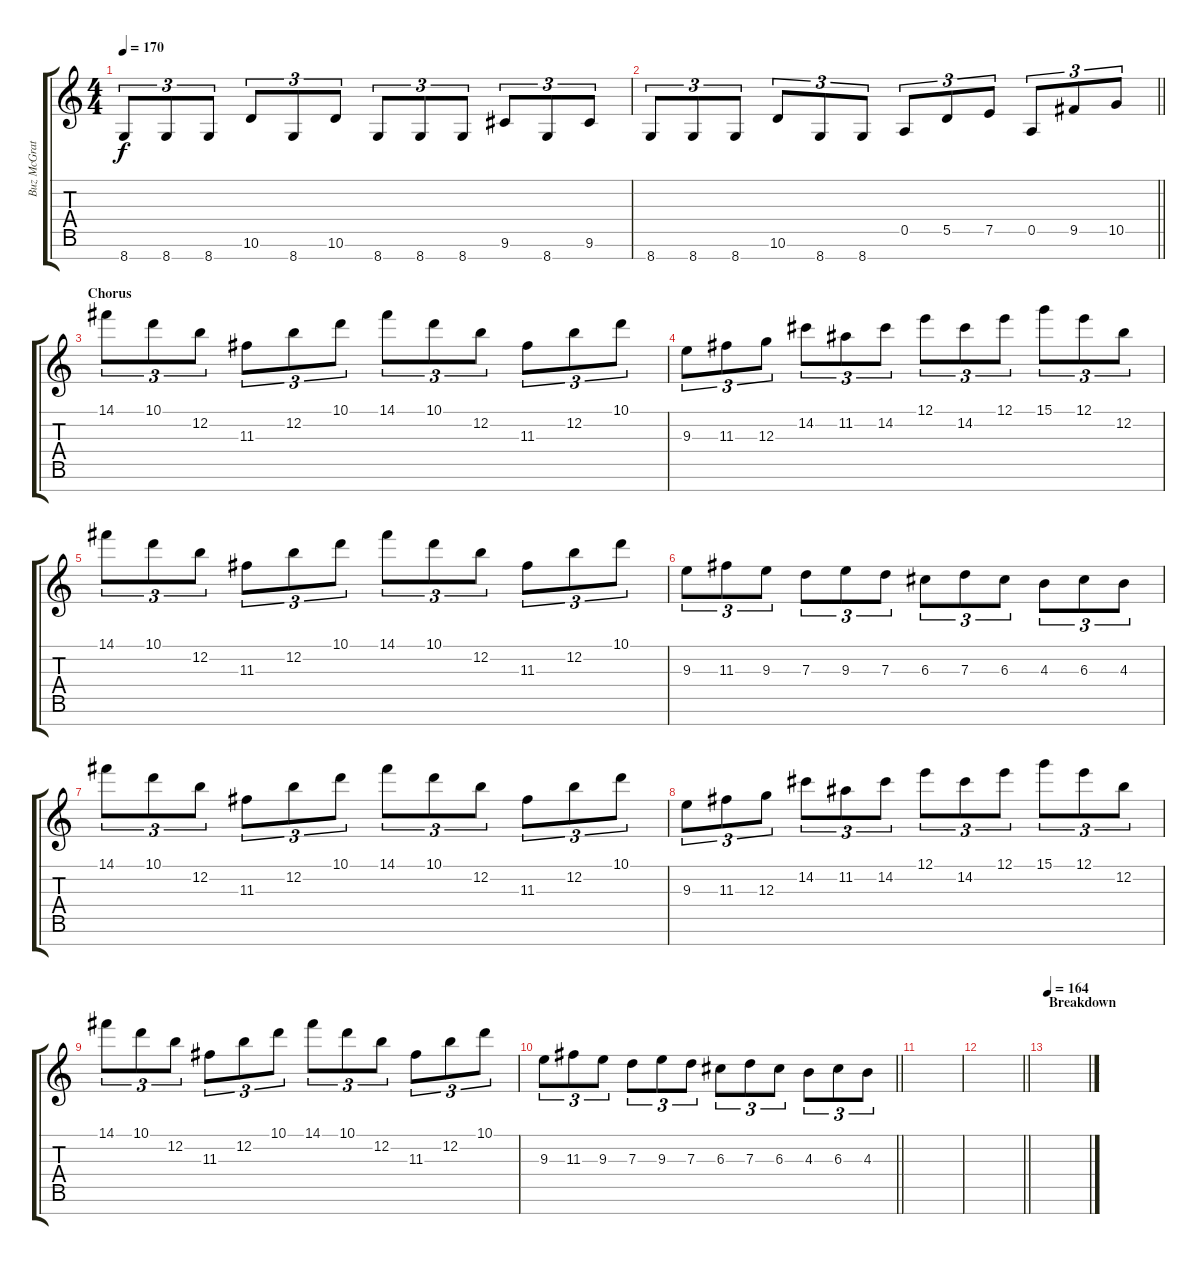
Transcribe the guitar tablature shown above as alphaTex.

\track ("Buz McGrath" "Buz McGrat") {instrument overdrivenguitar}
\staff {score tabs}
\tuning (E4 B3 G3 D3 A2 E2 B1) {hide}
\ts (4 4)
\tempo 170
\clef g2
\ks c
8.7.8{tu (3 2) dy f} 8.7.8{tu (3 2)} 8.7.8{tu (3 2)} 10.6.8{tu (3 2)} 8.7.8{tu (3 2)} 10.6.8{tu (3 2)} 8.7.8{tu (3 2)} 8.7.8{tu (3 2)} 8.7.8{tu (3 2)} 9.6.8{tu (3 2)} 8.7.8{tu (3 2)} 9.6.8{tu (3 2)} |
\barLineRight lightlight
8.7.8{tu (3 2)} 8.7.8{tu (3 2)} 8.7.8{tu (3 2)} 10.6.8{tu (3 2)} 8.7.8{tu (3 2)} 8.7.8{tu (3 2)} 0.5.8{tu (3 2)} 5.5.8{tu (3 2)} 7.5.8{tu (3 2)} 0.5.8{tu (3 2)} 9.5.8{tu (3 2)} 10.5.8{tu (3 2)} |
\section ("" "Chorus")
14.1.8{tu (3 2)} 10.1.8{tu (3 2)} 12.2.8{tu (3 2)} 11.3.8{tu (3 2)} 12.2.8{tu (3 2)} 10.1.8{tu (3 2)} 14.1.8{tu (3 2)} 10.1.8{tu (3 2)} 12.2.8{tu (3 2)} 11.3.8{tu (3 2)} 12.2.8{tu (3 2)} 10.1.8{tu (3 2)} |
9.3.8{tu (3 2)} 11.3.8{tu (3 2)} 12.3.8{tu (3 2)} 14.2.8{tu (3 2)} 11.2.8{tu (3 2)} 14.2.8{tu (3 2)} 12.1.8{tu (3 2)} 14.2.8{tu (3 2)} 12.1.8{tu (3 2)} 15.1.8{tu (3 2)} 12.1.8{tu (3 2)} 12.2.8{tu (3 2)} |
14.1.8{tu (3 2)} 10.1.8{tu (3 2)} 12.2.8{tu (3 2)} 11.3.8{tu (3 2)} 12.2.8{tu (3 2)} 10.1.8{tu (3 2)} 14.1.8{tu (3 2)} 10.1.8{tu (3 2)} 12.2.8{tu (3 2)} 11.3.8{tu (3 2)} 12.2.8{tu (3 2)} 10.1.8{tu (3 2)} |
9.3.8{tu (3 2)} 11.3.8{tu (3 2)} 9.3.8{tu (3 2)} 7.3.8{tu (3 2)} 9.3.8{tu (3 2)} 7.3.8{tu (3 2)} 6.3.8{tu (3 2)} 7.3.8{tu (3 2)} 6.3.8{tu (3 2)} 4.3.8{tu (3 2)} 6.3.8{tu (3 2)} 4.3.8{tu (3 2)} |
14.1.8{tu (3 2)} 10.1.8{tu (3 2)} 12.2.8{tu (3 2)} 11.3.8{tu (3 2)} 12.2.8{tu (3 2)} 10.1.8{tu (3 2)} 14.1.8{tu (3 2)} 10.1.8{tu (3 2)} 12.2.8{tu (3 2)} 11.3.8{tu (3 2)} 12.2.8{tu (3 2)} 10.1.8{tu (3 2)} |
9.3.8{tu (3 2)} 11.3.8{tu (3 2)} 12.3.8{tu (3 2)} 14.2.8{tu (3 2)} 11.2.8{tu (3 2)} 14.2.8{tu (3 2)} 12.1.8{tu (3 2)} 14.2.8{tu (3 2)} 12.1.8{tu (3 2)} 15.1.8{tu (3 2)} 12.1.8{tu (3 2)} 12.2.8{tu (3 2)} |
14.1.8{tu (3 2)} 10.1.8{tu (3 2)} 12.2.8{tu (3 2)} 11.3.8{tu (3 2)} 12.2.8{tu (3 2)} 10.1.8{tu (3 2)} 14.1.8{tu (3 2)} 10.1.8{tu (3 2)} 12.2.8{tu (3 2)} 11.3.8{tu (3 2)} 12.2.8{tu (3 2)} 10.1.8{tu (3 2)} |
\barLineRight lightlight
9.3.8{tu (3 2)} 11.3.8{tu (3 2)} 9.3.8{tu (3 2)} 7.3.8{tu (3 2)} 9.3.8{tu (3 2)} 7.3.8{tu (3 2)} 6.3.8{tu (3 2)} 7.3.8{tu (3 2)} 6.3.8{tu (3 2)} 4.3.8{tu (3 2)} 6.3.8{tu (3 2)} 4.3.8{tu (3 2)} |
|
\barLineRight lightlight
|
\section ("" "Breakdown")
\tempo 164
